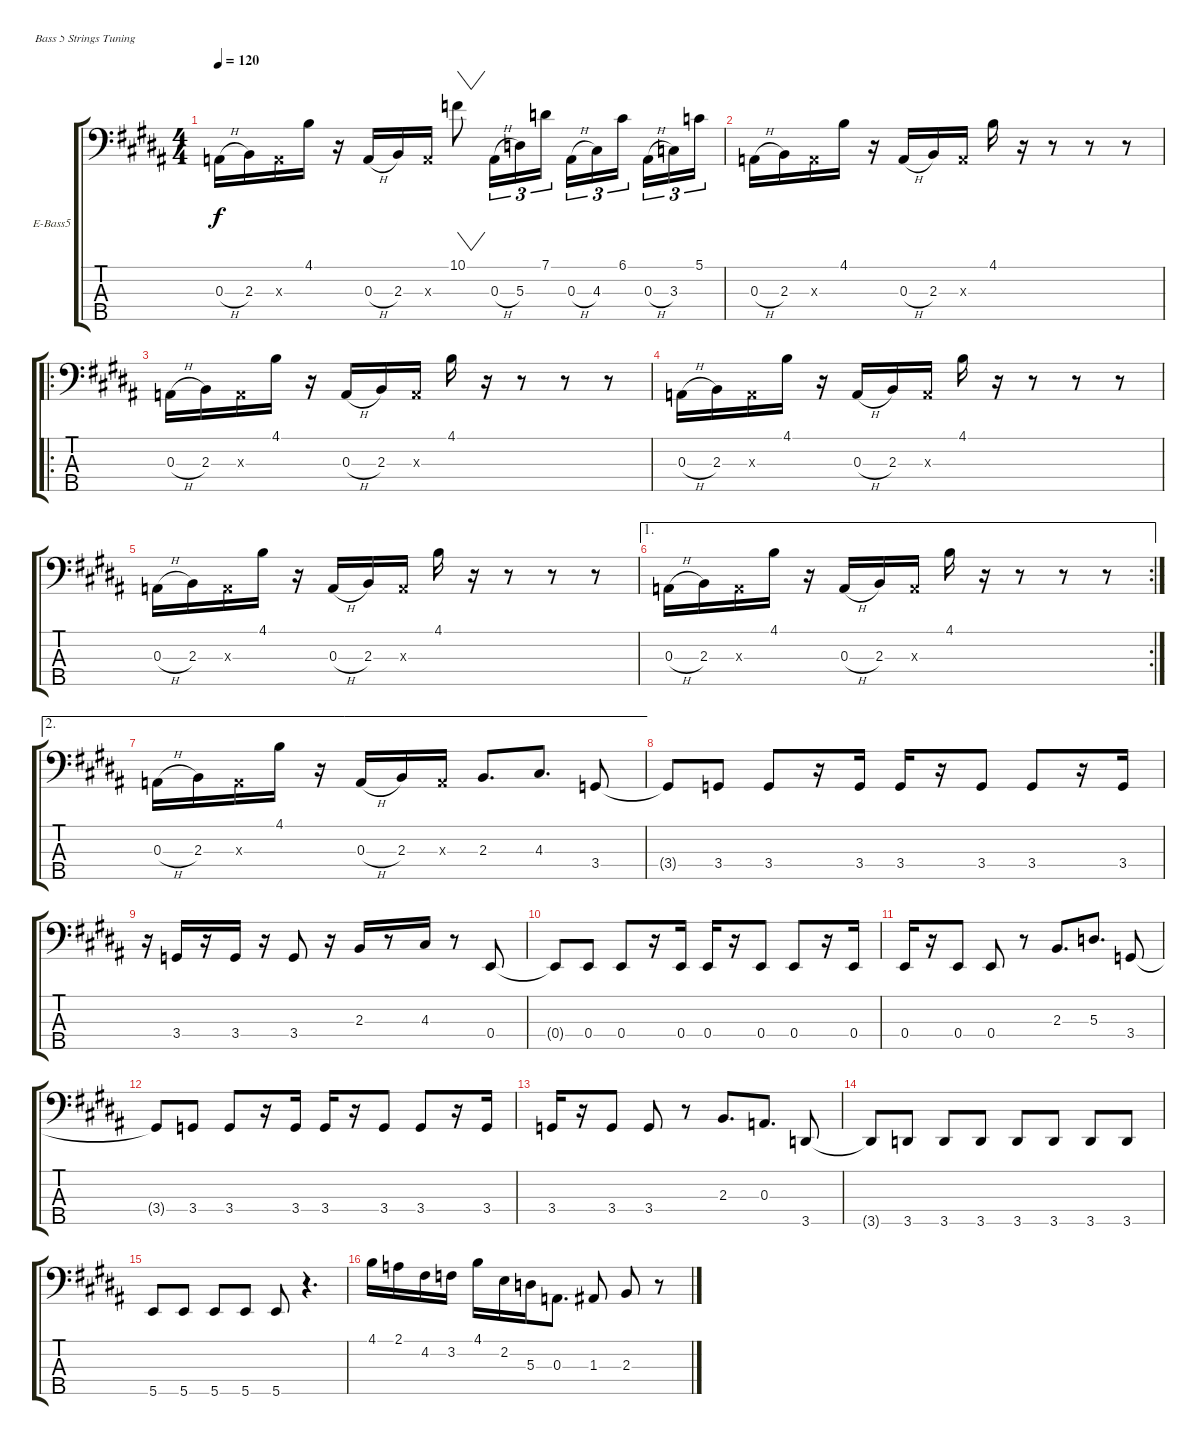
\bracketExtendMode groupsimilarinstruments
\firstSystemTrackNameOrientation horizontal
\otherSystemsTrackNameOrientation horizontal
\track ("Fred Schneider" "E-Bass5") {instrument electricbassfinger}
\staff {score tabs}
\tuning (G2 D2 A1 E1 B0)
\ts (4 4)
\tempo 120
\clef f4
\ks g#minor
0.3{h acc forcenatural}.16{dy f} 2.3{acc forcenatural}.16 0.3{x acc forcenatural}.16 4.1{acc forcenatural}.16 r.16 0.3{h acc forcenatural}.16 2.3{acc forcenatural}.16 0.3{x acc forcenatural}.16 10.1{acc forcenatural}.8{vw} 0.3{h acc forcenatural}.16{tu (3 2)} 5.3{acc forcenatural}.16{tu (3 2)} 7.1{acc forcenatural}.16{tu (3 2)} 0.3{h acc forcenatural}.16{tu (3 2)} 4.3{acc #}.16{tu (3 2)} 6.1{acc #}.16{tu (3 2)} 0.3{h acc forcenatural}.16{tu (3 2)} 3.3{acc forcenatural}.16{tu (3 2)} 5.1{acc forcenatural}.16{tu (3 2)} |
0.3{h acc forcenatural}.16 2.3{acc forcenatural}.16 0.3{x acc forcenatural}.16 4.1{acc forcenatural}.16 r.16 0.3{h acc forcenatural}.16 2.3{acc forcenatural}.16 0.3{x acc forcenatural}.16 4.1{acc forcenatural}.16 r.16 r.8 r.8 r.8 |
\ro
0.3{h acc forcenatural}.16 2.3{acc forcenatural}.16 0.3{x acc forcenatural}.16 4.1{acc forcenatural}.16 r.16 0.3{h acc forcenatural}.16 2.3{acc forcenatural}.16 0.3{x acc forcenatural}.16 4.1{acc forcenatural}.16 r.16 r.8 r.8 r.8 |
0.3{h acc forcenatural}.16 2.3{acc forcenatural}.16 0.3{x acc forcenatural}.16 4.1{acc forcenatural}.16 r.16 0.3{h acc forcenatural}.16 2.3{acc forcenatural}.16 0.3{x acc forcenatural}.16 4.1{acc forcenatural}.16 r.16 r.8 r.8 r.8 |
0.3{h acc forcenatural}.16 2.3{acc forcenatural}.16 0.3{x acc forcenatural}.16 4.1{acc forcenatural}.16 r.16 0.3{h acc forcenatural}.16 2.3{acc forcenatural}.16 0.3{x acc forcenatural}.16 4.1{acc forcenatural}.16 r.16 r.8 r.8 r.8 |
\ae 1
\rc 2
0.3{h acc forcenatural}.16 2.3{acc forcenatural}.16 0.3{x acc forcenatural}.16 4.1{acc forcenatural}.16 r.16 0.3{h acc forcenatural}.16 2.3{acc forcenatural}.16 0.3{x acc forcenatural}.16 4.1{acc forcenatural}.16 r.16 r.8 r.8 r.8 |
\ae 2
0.3{h acc forcenatural}.16 2.3{acc forcenatural}.16 0.3{x acc forcenatural}.16 4.1{acc forcenatural}.16 r.16 0.3{h acc forcenatural}.16 2.3{acc forcenatural}.16 0.3{x acc forcenatural}.16 2.3{acc forcenatural}.8{d} 4.3{acc #}.8{d} 3.4{acc forcenatural}.8 |
3.4{t acc forcenatural}.8 3.4{acc forcenatural}.8 3.4{acc forcenatural}.8 r.16 3.4{acc forcenatural}.16 3.4{acc forcenatural}.16 r.16 3.4{acc forcenatural}.8 3.4{acc forcenatural}.8 r.16 3.4{acc forcenatural}.16 |
r.16 3.4{acc forcenatural}.16 r.16 3.4{acc forcenatural}.16 r.16 3.4{acc forcenatural}.8 r.16 2.3{acc forcenatural}.16 r.8 4.3{acc #}.16 r.8 0.4{acc forcenatural}.8 |
0.4{t acc forcenatural}.8 0.4{acc forcenatural}.8 0.4{acc forcenatural}.8 r.16 0.4{acc forcenatural}.16 0.4{acc forcenatural}.16 r.16 0.4{acc forcenatural}.8 0.4{acc forcenatural}.8 r.16 0.4{acc forcenatural}.16 |
0.4{acc forcenatural}.16 r.16 0.4{acc forcenatural}.8 0.4{acc forcenatural}.8 r.8 2.3{acc forcenatural}.8{d} 5.3{acc forcenatural}.8{d} 3.4{acc forcenatural}.8 |
3.4{t acc forcenatural}.8 3.4{acc forcenatural}.8 3.4{acc forcenatural}.8 r.16 3.4{acc forcenatural}.16 3.4{acc forcenatural}.16 r.16 3.4{acc forcenatural}.8 3.4{acc forcenatural}.8 r.16 3.4{acc forcenatural}.16 |
3.4{acc forcenatural}.16 r.16 3.4{acc forcenatural}.8 3.4{acc forcenatural}.8 r.8 2.3{acc forcenatural}.8{d} 0.3{acc forcenatural}.8{d} 3.5{acc forcenatural}.8 |
3.5{t acc forcenatural}.8 3.5{acc forcenatural}.8 3.5{acc forcenatural}.8 3.5{acc forcenatural}.8 3.5{acc forcenatural}.8 3.5{acc forcenatural}.8 3.5{acc forcenatural}.8 3.5{acc forcenatural}.8 |
5.5{acc forcenatural}.8 5.5{acc forcenatural}.8 5.5{acc forcenatural}.8 5.5{acc forcenatural}.8 5.5{acc forcenatural}.8 r.4{d} |
4.1{acc forcenatural}.16 2.1{acc forcenatural}.16 4.2{acc #}.16 3.2{acc forcenatural}.16 4.1{acc forcenatural}.16 2.2{acc forcenatural}.16 5.3{acc forcenatural}.16 0.3{acc forcenatural}.8{d} 1.3{acc #}.8 2.3{acc forcenatural}.8 r.8
